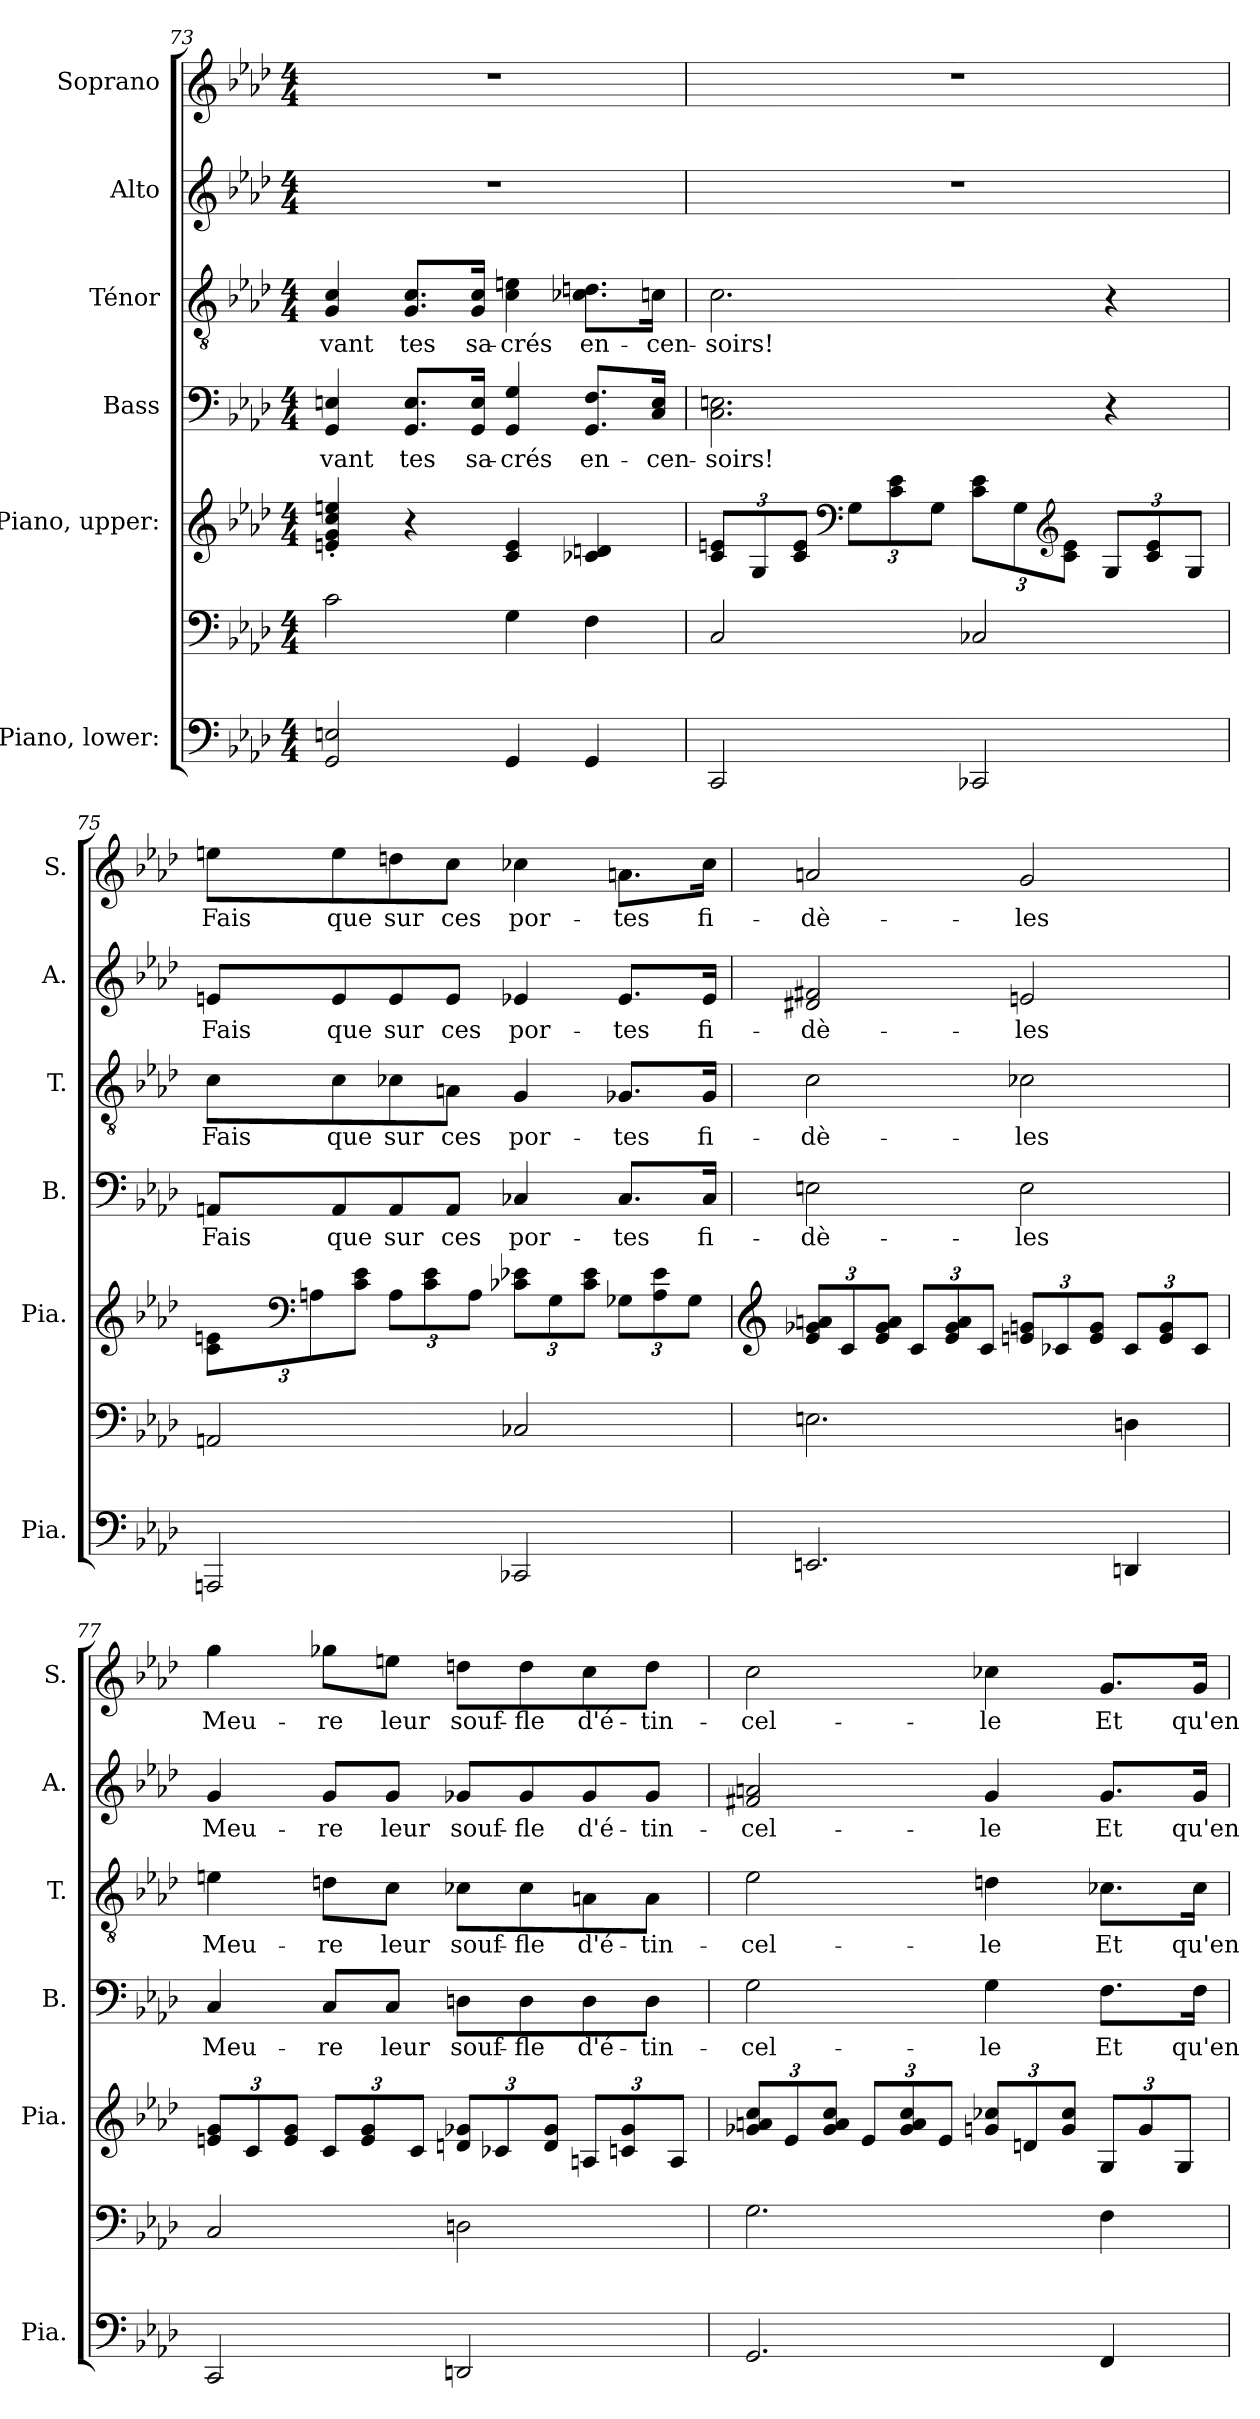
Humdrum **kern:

**kern	**kern	**kern	**kern	**text	**kern	**text	**kern	**text	**kern	**text
*part6	*part6	*part5	*part4	*part4	*part3	*part3	*part2	*part2	*part1	*part1
*staff7	*staff6	*staff5	*staff4	*staff4	*staff3	*staff3	*staff2	*staff2	*staff1	*staff1
*I"Piano, lower:	*	*I"Piano, upper:	*I"Bass	*	*I"Ténor	*	*I"Alto	*	*I"Soprano	*
*I'Pia.	*	*I'Pia.	*I'B.	*	*I'T.	*	*I'A.	*	*I'S.	*
*clefF4	*clefF4	*clefG2	*clefF4	*	*clefGv2	*	*clefG2	*	*clefG2	*
*k[b-e-a-d-]	*k[b-e-a-d-]	*k[b-e-a-d-]	*k[b-e-a-d-]	*	*k[b-e-a-d-]	*	*k[b-e-a-d-]	*	*k[b-e-a-d-]	*
*M4/4	*M4/4	*M4/4	*M4/4	*	*M4/4	*	*M4/4	*	*M4/4	*
=73	=73	=73	=73	=73	=73	=73	=73	=73	=73	=73
!	!	!	!	!LO:LY:b	!	!LO:LY:b	!	!	!	!
2GG/ 2En/	2c\	4en/' 4g/' 4cc/' 4een/'	4GG/ 4En/	-vant	4G/ 4c/	-vant	1r	.	1r	.
!	!	!	!	!LO:LY:b	!	!LO:LY:b	!	!	!	!
.	.	4r	8.GG/ 8.E/L	tes	8.G/ 8.c/L	tes	.	.	.	.
!	!	!	!	!LO:LY:b	!	!LO:LY:b	!	!	!	!
.	.	.	16GG/ 16E/Jk	sa-	16G/ 16c/Jk	sa-	.	.	.	.
!	!	!	!	!LO:LY:b	!	!LO:LY:b	!	!	!	!
4GG/	4G\	4c/ 4e/	4GG/ 4G/	-crés	4c\ 4en\	-crés	.	.	.	.
!	!	!	!	!LO:LY:b	!	!LO:LY:b	!	!	!	!
4GG/	4F\	4c-X/ 4dn/	8.GG/ 8.F/L	en-	8.c-X\ 8.dn\L	en-	.	.	.	.
!	!	!	!	!LO:LY:b	!	!LO:LY:b	!	!	!	!
.	.	.	16C/ 16E/Jk	-cen-	16cn\Jk	-cen-	.	.	.	.
!!LO:LB:g=z
=74	=74	=74	=74	=74	=74	=74	=74	=74	=74	=74
*	*	*Xbrackettup	*	*	*	*	*	*	*	*
!	!	!	!	!LO:LY:b	!	!LO:LY:b	!	!	!	!
2CC/	2C/	12c/ 12en/L	2.C\ 2.En\	-soirs!	2.c\	-soirs!	1r	.	1r	.
.	.	12G/	.	.	.	.	.	.	.	.
.	.	12c/ 12e/J	.	.	.	.	.	.	.	.
*	*	*clefF4	*	*	*	*	*	*	*	*
.	.	12G\L	.	.	.	.	.	.	.	.
.	.	12c\ 12e\	.	.	.	.	.	.	.	.
.	.	12G\J	.	.	.	.	.	.	.	.
2CC-X/	2C-X/	12c\ 12e\L	.	.	.	.	.	.	.	.
.	.	12G\	.	.	.	.	.	.	.	.
*	*	*clefG2	*	*	*	*	*	*	*	*
.	.	12c\ 12e\J	.	.	.	.	.	.	.	.
.	.	12G/L	4r	.	4r	.	.	.	.	.
.	.	12c/ 12e/	.	.	.	.	.	.	.	.
.	.	12G/J	.	.	.	.	.	.	.	.
=75	=75	=75	=75	=75	=75	=75	=75	=75	=75	=75
!	!	!	!	!LO:LY:b	!	!LO:LY:b	!	!LO:LY:b	!	!LO:LY:b
2AAAn/	2AAn/	12c\ 12en\L	8AAn/L	Fais	8c\L	Fais	8en/L	Fais	8een\L	Fais
*	*	*clefF4	*	*	*	*	*	*	*	*
.	.	12An\	.	.	.	.	.	.	.	.
!	!	!	!	!LO:LY:b	!	!LO:LY:b	!	!LO:LY:b	!	!LO:LY:b
.	.	.	8AA/	que	8c\	que	8e/	que	8ee\	que
.	.	12c\ 12e\J	.	.	.	.	.	.	.	.
!	!	!	!	!LO:LY:b	!	!LO:LY:b	!	!LO:LY:b	!	!LO:LY:b
.	.	12A\L	8AA/	sur	8c-X\	sur	8e/	sur	8ddn\	sur
.	.	12c\ 12e\	.	.	.	.	.	.	.	.
!	!	!	!	!LO:LY:b	!	!LO:LY:b	!	!LO:LY:b	!	!LO:LY:b
.	.	.	8AA/J	ces	8An\J	ces	8e/J	ces	8cc\J	ces
.	.	12A\J	.	.	.	.	.	.	.	.
!	!	!	!	!LO:LY:b	!	!LO:LY:b	!	!LO:LY:b	!	!LO:LY:b
2CC-X/	2C-X/	12c-X\ 12e-X\L	4C-X/	por-	4G/	por-	4e-X/	por-	4cc-X\	por-
.	.	12G\	.	.	.	.	.	.	.	.
.	.	12c-\ 12e-\J	.	.	.	.	.	.	.	.
!	!	!	!	!LO:LY:b	!	!LO:LY:b	!	!LO:LY:b	!	!LO:LY:b
.	.	12G-X\L	8.C-/L	-tes	8.G-X/L	-tes	8.e-/L	-tes	8.an\L	-tes
.	.	12A\ 12e-\	.	.	.	.	.	.	.	.
.	.	12G-\J	.	.	.	.	.	.	.	.
!	!	!	!	!LO:LY:b	!	!LO:LY:b	!	!LO:LY:b	!	!LO:LY:b
.	.	.	16C-/Jk	fi-	16G-/Jk	fi-	16e-/Jk	fi-	16cc-\Jk	fi-
!!LO:PB:g=z
=76	=76	=76	=76	=76	=76	=76	=76	=76	=76	=76
*	*	*clefG2	*	*	*	*	*	*	*	*
!	!	!	!	!LO:LY:b	!	!LO:LY:b	!	!LO:LY:b	!	!LO:LY:b
2.EEn/	2.En\	12e-/ 12g-X/ 12an/L	2En\	-dè-	2c\	-dè-	2d#X/ 2f#X/	-dè-	2an/	-dè-
.	.	12c/	.	.	.	.	.	.	.	.
.	.	12e-/ 12g-/ 12a/J	.	.	.	.	.	.	.	.
.	.	12c/L	.	.	.	.	.	.	.	.
.	.	12e-/ 12g-/ 12a/	.	.	.	.	.	.	.	.
.	.	12c/J	.	.	.	.	.	.	.	.
!	!	!	!	!LO:LY:b	!	!LO:LY:b	!	!LO:LY:b	!	!LO:LY:b
.	.	12en/ 12gn/L	2E\	-les	2c-X\	-les	2en/	-les	2g/	-les
.	.	12c-X/	.	.	.	.	.	.	.	.
.	.	12e/ 12g/J	.	.	.	.	.	.	.	.
4DDn/	4Dn\	12c-/L	.	.	.	.	.	.	.	.
.	.	12e/ 12g/	.	.	.	.	.	.	.	.
.	.	12c-/J	.	.	.	.	.	.	.	.
=77	=77	=77	=77	=77	=77	=77	=77	=77	=77	=77
!	!	!	!	!LO:LY:b	!	!LO:LY:b	!	!LO:LY:b	!	!LO:LY:b
2CC/	2C/	12en/ 12g/L	4C/	Meu-	4en\	Meu-	4g/	Meu-	4gg\	Meu-
.	.	12c/	.	.	.	.	.	.	.	.
.	.	12e/ 12g/J	.	.	.	.	.	.	.	.
!	!	!	!	!LO:LY:b	!	!LO:LY:b	!	!LO:LY:b	!	!LO:LY:b
.	.	12c/L	8C/L	-re	8dn\L	-re	8g/L	-re	8gg-X\L	-re
.	.	12e/ 12g/	.	.	.	.	.	.	.	.
!	!	!	!	!LO:LY:b	!	!LO:LY:b	!	!LO:LY:b	!	!LO:LY:b
.	.	.	8C/J	leur	8c\J	leur	8g/J	leur	8een\J	leur
.	.	12c/J	.	.	.	.	.	.	.	.
!	!	!	!	!LO:LY:b	!	!LO:LY:b	!	!LO:LY:b	!	!LO:LY:b
2DDn/	2Dn\	12dn/ 12g-X/L	8Dn\L	souf-	8c-X\L	souf-	8g-X/L	souf-	8ddn\L	souf-
.	.	12c-X/	.	.	.	.	.	.	.	.
!	!	!	!	!LO:LY:b	!	!LO:LY:b	!	!LO:LY:b	!	!LO:LY:b
.	.	.	8D\	-fle	8c-\	-fle	8g-/	-fle	8dd\	-fle
.	.	12d/ 12g-/J	.	.	.	.	.	.	.	.
!	!	!	!	!LO:LY:b	!	!LO:LY:b	!	!LO:LY:b	!	!LO:LY:b
.	.	12An/L	8D\	d'é-	8An\	d'é-	8g-/	d'é-	8cc\	d'é-
.	.	12cn/ 12g-/	.	.	.	.	.	.	.	.
!	!	!	!	!LO:LY:b	!	!LO:LY:b	!	!LO:LY:b	!	!LO:LY:b
.	.	.	8D\J	-tin-	8A\J	-tin-	8g-/J	-tin-	8dd\J	-tin-
.	.	12A/J	.	.	.	.	.	.	.	.
!!LO:LB:g=z
=78	=78	=78	=78	=78	=78	=78	=78	=78	=78	=78
!	!	!	!	!LO:LY:b	!	!LO:LY:b	!	!LO:LY:b	!	!LO:LY:b
2.GG/	2.G\	12g-X/ 12an/ 12cc/L	2G\	-cel-	2e-\	-cel-	2f#X/ 2an/	-cel-	2cc\	-cel-
.	.	12e-/	.	.	.	.	.	.	.	.
.	.	12g-/ 12a/ 12cc/J	.	.	.	.	.	.	.	.
.	.	12e-/L	.	.	.	.	.	.	.	.
.	.	12g-/ 12a/ 12cc/	.	.	.	.	.	.	.	.
.	.	12e-/J	.	.	.	.	.	.	.	.
!	!	!	!	!LO:LY:b	!	!LO:LY:b	!	!LO:LY:b	!	!LO:LY:b
.	.	12gn/ 12cc-X/L	4G\	-le	4dn\	-le	4g/	-le	4cc-X\	-le
.	.	12dn/	.	.	.	.	.	.	.	.
.	.	12g/ 12cc-/J	.	.	.	.	.	.	.	.
!	!	!	!	!LO:LY:b	!	!LO:LY:b	!	!LO:LY:b	!	!LO:LY:b
4FF/	4F\	12G/L	8.F\L	Et	8.c-X\L	Et	8.g/L	Et	8.g/L	Et
.	.	12g/	.	.	.	.	.	.	.	.
.	.	12G/J	.	.	.	.	.	.	.	.
!	!	!	!	!LO:LY:b	!	!LO:LY:b	!	!LO:LY:b	!	!LO:LY:b
.	.	.	16F\Jk	qu'en	16c-\Jk	qu'en	16g/Jk	qu'en	16g/Jk	qu'en
=	=	=	=	=	=	=	=	=	=	=
*-	*-	*-	*-	*-	*-	*-	*-	*-	*-	*-
